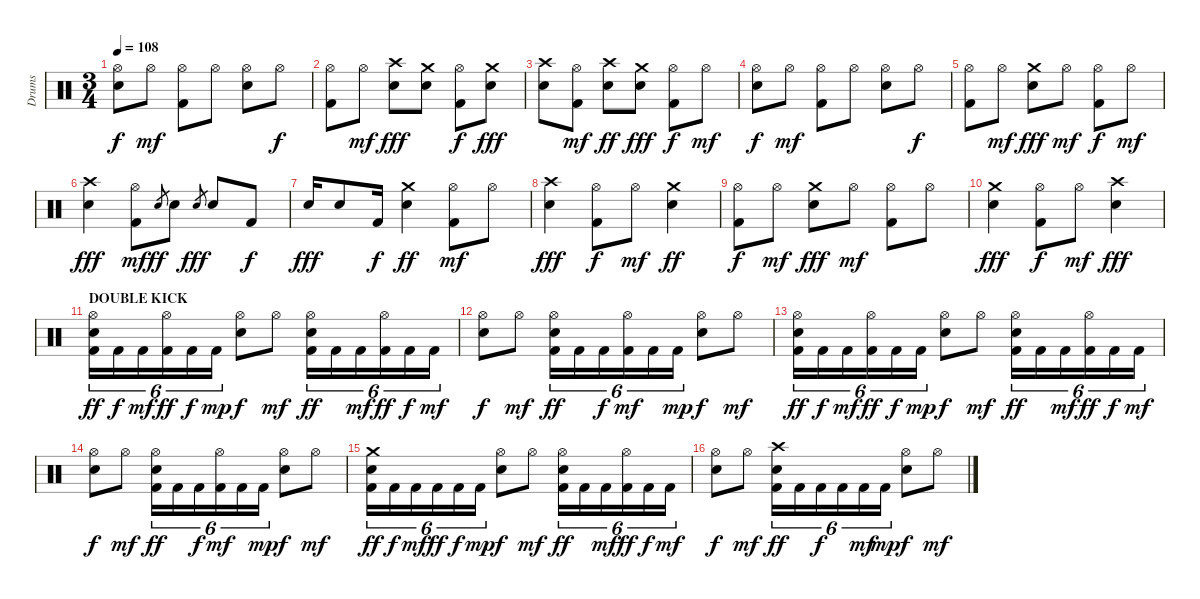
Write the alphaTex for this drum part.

\track ("Drums" "Drums") {instrument percussion}
\staff {score}
\articulation defaults
\ts (3 4)
\tempo 108
\clef neutral
\ks c
("Hi-Hat (open)" "Electric Snare (hit)").8{dy f} "Hi-Hat (open)".8{dy mf} ("Hi-Hat (open)" "Kick (hit) 2").8 "Hi-Hat (open)".8 ("Hi-Hat (open)" "Electric Snare (hit)").8 "Hi-Hat (open)".8{dy f} |
("Hi-Hat (open)" "Kick (hit) 2").8 "Hi-Hat (open)".8{dy mf} ("Crash high (hit)" "Electric Snare (hit)").8{dy fff} ("Crash medium (hit)" "Electric Snare (hit)").8 ("Hi-Hat (open)" "Kick (hit) 2").8{dy f} ("Crash medium (hit)" "Electric Snare (hit)").8{dy fff} |
("Crash high (hit)" "Electric Snare (hit)").8 ("Hi-Hat (open)" "Kick (hit) 2").8{dy mf} ("Crash high (hit)" "Electric Snare (hit)").8{dy ff} ("Crash medium (hit)" "Electric Snare (hit)").8{dy fff} ("Hi-Hat (open)" "Kick (hit) 2").8{dy f} "Hi-Hat (open)".8{dy mf} |
("Hi-Hat (open)" "Electric Snare (hit)").8{dy f} "Hi-Hat (open)".8{dy mf} ("Hi-Hat (open)" "Kick (hit) 2").8 "Hi-Hat (open)".8 ("Hi-Hat (open)" "Electric Snare (hit)").8 "Hi-Hat (open)".8{dy f} |
("Hi-Hat (open)" "Kick (hit) 2").8 "Hi-Hat (open)".8{dy mf} ("Crash medium (hit)" "Electric Snare (hit)").8{dy fff} "Hi-Hat (open)".8{dy mf} ("Hi-Hat (open)" "Kick (hit) 2").8{dy f} "Hi-Hat (open)".8{dy mf} |
("Crash high (hit)" "Electric Snare (hit)").4{dy fff} ("Hi-Hat (open)" "Kick (hit) 2").8{dy mf} "Electric Snare (hit)".8{gr dy ff} "Electric Snare (hit)".8 "Electric Snare (hit)"{h}.8{gr dy fff} "Electric Snare (hit)".8 "Kick (hit) 2".8{dy f} |
"Electric Snare (hit)".16{dy fff} "Electric Snare (hit)".8 "Kick (hit) 2".16{dy f} ("Crash medium (hit)" "Electric Snare (hit)").4{dy ff} ("Hi-Hat (open)" "Kick (hit) 2").8{dy mf} "Hi-Hat (open)".8 |
("Crash high (hit)" "Electric Snare (hit)").4{dy fff} ("Hi-Hat (open)" "Kick (hit) 2").8{dy f} "Hi-Hat (open)".8{dy mf} ("Crash medium (hit)" "Electric Snare (hit)").4{dy ff} |
("Hi-Hat (open)" "Kick (hit) 2").8{dy f} "Hi-Hat (open)".8{dy mf} ("Crash medium (hit)" "Electric Snare (hit)").8{dy fff} "Hi-Hat (open)".8{dy mf} ("Hi-Hat (open)" "Kick (hit) 2").8 "Hi-Hat (open)".8 |
("Crash medium (hit)" "Electric Snare (hit)").4{dy fff} ("Hi-Hat (open)" "Kick (hit) 2").8{dy f} "Hi-Hat (open)".8{dy mf} ("Crash high (hit)" "Electric Snare (hit)").4{dy fff} |
\section ("" "DOUBLE KICK")
("Hi-Hat (open)" "Electric Snare (hit)" "Kick (hit) 2").16{tu (6 4) dy ff} "Kick (hit) 2".16{tu (6 4) dy f} "Kick (hit) 2".16{tu (6 4) dy mf} ("Hi-Hat (open)" "Kick (hit) 2").16{tu (6 4) dy ff} "Kick (hit) 2".16{tu (6 4) dy f} "Kick (hit) 2".16{tu (6 4) dy mp} ("Hi-Hat (open)" "Electric Snare (hit)").8{dy f} "Hi-Hat (open)".8{dy mf} ("Hi-Hat (open)" "Electric Snare (hit)" "Kick (hit) 2").16{tu (6 4) dy ff} "Kick (hit) 2".16{tu (6 4)} "Kick (hit) 2".16{tu (6 4) dy mf} ("Hi-Hat (open)" "Kick (hit) 2").16{tu (6 4) dy ff} "Kick (hit) 2".16{tu (6 4) dy f} "Kick (hit) 2".16{tu (6 4) dy mf} |
("Hi-Hat (open)" "Electric Snare (hit)").8{dy f} "Hi-Hat (open)".8{dy mf} ("Hi-Hat (open)" "Electric Snare (hit)" "Kick (hit) 2").16{tu (6 4) dy ff} "Kick (hit) 2".16{tu (6 4)} "Kick (hit) 2".16{tu (6 4) dy f} ("Hi-Hat (open)" "Kick (hit) 2").16{tu (6 4) dy mf} "Kick (hit) 2".16{tu (6 4)} "Kick (hit) 2".16{tu (6 4) dy mp} ("Hi-Hat (open)" "Electric Snare (hit)").8{dy f} "Hi-Hat (open)".8{dy mf} |
("Hi-Hat (open)" "Electric Snare (hit)" "Kick (hit) 2").16{tu (6 4) dy ff} "Kick (hit) 2".16{tu (6 4) dy f} "Kick (hit) 2".16{tu (6 4) dy mf} ("Hi-Hat (open)" "Kick (hit) 2").16{tu (6 4) dy ff} "Kick (hit) 2".16{tu (6 4) dy f} "Kick (hit) 2".16{tu (6 4) dy mp} ("Hi-Hat (open)" "Electric Snare (hit)").8{dy f} "Hi-Hat (open)".8{dy mf} ("Hi-Hat (open)" "Electric Snare (hit)" "Kick (hit) 2").16{tu (6 4) dy ff} "Kick (hit) 2".16{tu (6 4)} "Kick (hit) 2".16{tu (6 4) dy mf} ("Hi-Hat (open)" "Kick (hit) 2").16{tu (6 4) dy ff} "Kick (hit) 2".16{tu (6 4) dy f} "Kick (hit) 2".16{tu (6 4) dy mf} |
("Hi-Hat (open)" "Electric Snare (hit)").8{dy f} "Hi-Hat (open)".8{dy mf} ("Hi-Hat (open)" "Electric Snare (hit)" "Kick (hit) 2").16{tu (6 4) dy ff} "Kick (hit) 2".16{tu (6 4)} "Kick (hit) 2".16{tu (6 4) dy f} ("Hi-Hat (open)" "Kick (hit) 2").16{tu (6 4) dy mf} "Kick (hit) 2".16{tu (6 4)} "Kick (hit) 2".16{tu (6 4) dy mp} ("Hi-Hat (open)" "Electric Snare (hit)").8{dy f} "Hi-Hat (open)".8{dy mf} |
("Crash medium (hit)" "Electric Snare (hit)" "Kick (hit) 2").16{tu (6 4) dy ff} "Kick (hit) 2".16{tu (6 4) dy f} "Kick (hit) 2".16{tu (6 4) dy mf} "Kick (hit) 2".16{tu (6 4) dy ff} "Kick (hit) 2".16{tu (6 4) dy f} "Kick (hit) 2".16{tu (6 4) dy mp} ("Hi-Hat (open)" "Electric Snare (hit)").8{dy f} "Hi-Hat (open)".8{dy mf} ("Hi-Hat (open)" "Electric Snare (hit)" "Kick (hit) 2").16{tu (6 4) dy ff} "Kick (hit) 2".16{tu (6 4)} "Kick (hit) 2".16{tu (6 4) dy mf} ("Hi-Hat (open)" "Kick (hit) 2").16{tu (6 4) dy ff} "Kick (hit) 2".16{tu (6 4) dy f} "Kick (hit) 2".16{tu (6 4) dy mf} |
("Hi-Hat (open)" "Electric Snare (hit)").8{dy f} "Hi-Hat (open)".8{dy mf} ("Crash high (hit)" "Electric Snare (hit)" "Kick (hit) 2").16{tu (6 4) dy ff} "Kick (hit) 2".16{tu (6 4)} "Kick (hit) 2".16{tu (6 4) dy f} "Kick (hit) 2".16{tu (6 4)} "Kick (hit) 2".16{tu (6 4) dy mf} "Kick (hit) 2".16{tu (6 4) dy mp} ("Hi-Hat (open)" "Electric Snare (hit)").8{dy f} "Hi-Hat (open)".8{dy mf}
